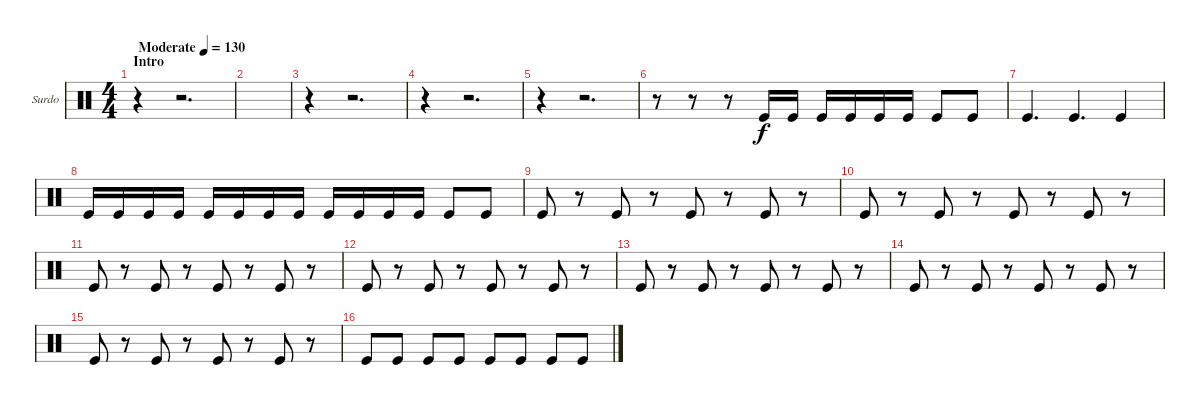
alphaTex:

\bracketExtendMode groupsimilarinstruments
\firstSystemTrackNameOrientation horizontal
\otherSystemsTrackNameOrientation horizontal
\track ("Surdo" "Surdo") {instrument percussion}
\staff {score}
\articulation defaults
\ts (4 4)
\beaming (8 2 2 2 2)
\section ("" "Intro")
\tempo (130 "Moderate")
\clef neutral
\ks c
r.4{dy f} r.2{d} |
|
r.4 r.2{d} |
r.4 r.2{d} |
r.4 r.2{d} |
r.8 r.8 r.8 "Kick (hit)".16 "Kick (hit)".16 "Kick (hit)".16 "Kick (hit)".16 "Kick (hit)".16 "Kick (hit)".16 "Kick (hit)".8 "Kick (hit)".8 |
"Kick (hit)".4{d} "Kick (hit)".4{d} "Kick (hit)".4 |
"Kick (hit)".16 "Kick (hit)".16 "Kick (hit)".16 "Kick (hit)".16 "Kick (hit)".16 "Kick (hit)".16 "Kick (hit)".16 "Kick (hit)".16 "Kick (hit)".16 "Kick (hit)".16 "Kick (hit)".16 "Kick (hit)".16 "Kick (hit)".8 "Kick (hit)".8 |
"Kick (hit)".8 r.8 "Kick (hit)".8 r.8 "Kick (hit)".8 r.8 "Kick (hit)".8 r.8 |
"Kick (hit)".8 r.8 "Kick (hit)".8 r.8 "Kick (hit)".8 r.8 "Kick (hit)".8 r.8 |
"Kick (hit)".8 r.8 "Kick (hit)".8 r.8 "Kick (hit)".8 r.8 "Kick (hit)".8 r.8 |
"Kick (hit)".8 r.8 "Kick (hit)".8 r.8 "Kick (hit)".8 r.8 "Kick (hit)".8 r.8 |
"Kick (hit)".8 r.8 "Kick (hit)".8 r.8 "Kick (hit)".8 r.8 "Kick (hit)".8 r.8 |
"Kick (hit)".8 r.8 "Kick (hit)".8 r.8 "Kick (hit)".8 r.8 "Kick (hit)".8 r.8 |
"Kick (hit)".8 r.8 "Kick (hit)".8 r.8 "Kick (hit)".8 r.8 "Kick (hit)".8 r.8 |
"Kick (hit)".8 "Kick (hit)".8 "Kick (hit)".8 "Kick (hit)".8 "Kick (hit)".8 "Kick (hit)".8 "Kick (hit)".8 "Kick (hit)".8
